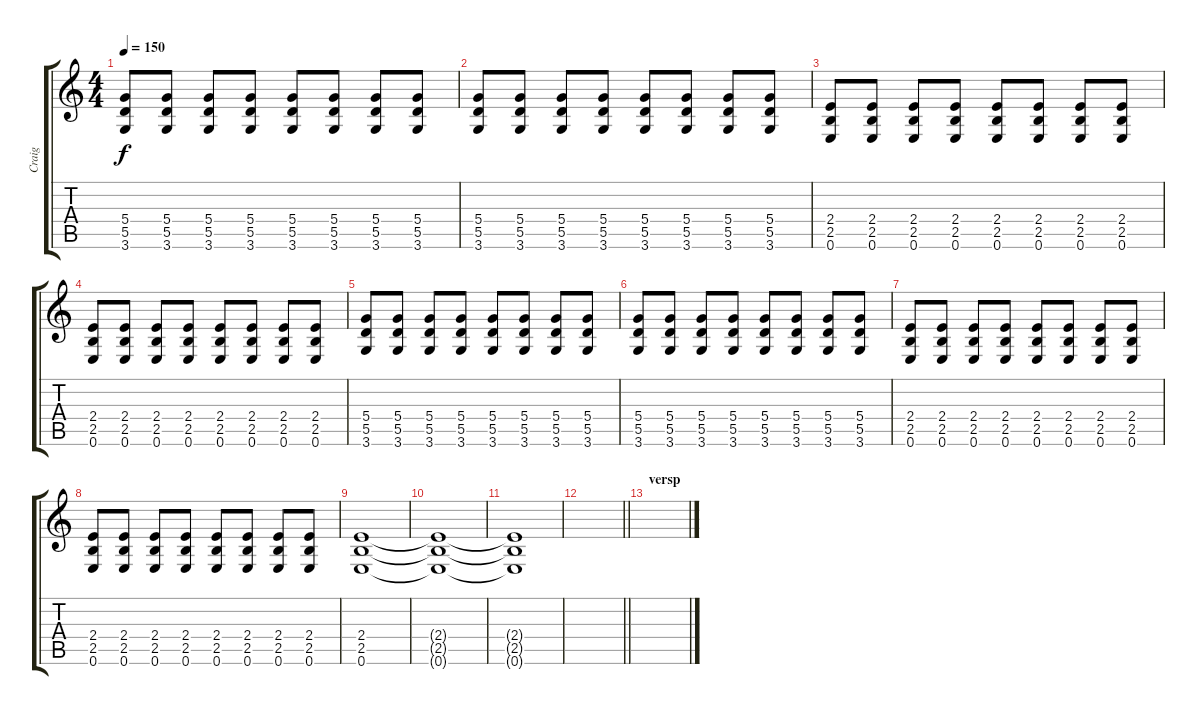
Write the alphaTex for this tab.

\track ("Craig" "Craig") {instrument distortionguitar}
\staff {score tabs}
\tuning (E4 B3 G3 D3 A2 E2) {hide}
\ts (4 4)
\tempo 150
\clef g2
\ks c
(5.4 5.5 3.6).8{dy f} (5.4 5.5 3.6).8 (5.4 5.5 3.6).8 (5.4 5.5 3.6).8 (5.4 5.5 3.6).8 (5.4 5.5 3.6).8 (5.4 5.5 3.6).8 (5.4 5.5 3.6).8 |
(5.4 5.5 3.6).8 (5.4 5.5 3.6).8 (5.4 5.5 3.6).8 (5.4 5.5 3.6).8 (5.4 5.5 3.6).8 (5.4 5.5 3.6).8 (5.4 5.5 3.6).8 (5.4 5.5 3.6).8 |
(2.4 2.5 0.6).8 (2.4 2.5 0.6).8 (2.4 2.5 0.6).8 (2.4 2.5 0.6).8 (2.4 2.5 0.6).8 (2.4 2.5 0.6).8 (2.4 2.5 0.6).8 (2.4 2.5 0.6).8 |
(2.4 2.5 0.6).8 (2.4 2.5 0.6).8 (2.4 2.5 0.6).8 (2.4 2.5 0.6).8 (2.4 2.5 0.6).8 (2.4 2.5 0.6).8 (2.4 2.5 0.6).8 (2.4 2.5 0.6).8 |
(5.4 5.5 3.6).8 (5.4 5.5 3.6).8 (5.4 5.5 3.6).8 (5.4 5.5 3.6).8 (5.4 5.5 3.6).8 (5.4 5.5 3.6).8 (5.4 5.5 3.6).8 (5.4 5.5 3.6).8 |
(5.4 5.5 3.6).8 (5.4 5.5 3.6).8 (5.4 5.5 3.6).8 (5.4 5.5 3.6).8 (5.4 5.5 3.6).8 (5.4 5.5 3.6).8 (5.4 5.5 3.6).8 (5.4 5.5 3.6).8 |
(2.4 2.5 0.6).8 (2.4 2.5 0.6).8 (2.4 2.5 0.6).8 (2.4 2.5 0.6).8 (2.4 2.5 0.6).8 (2.4 2.5 0.6).8 (2.4 2.5 0.6).8 (2.4 2.5 0.6).8 |
(2.4 2.5 0.6).8 (2.4 2.5 0.6).8 (2.4 2.5 0.6).8 (2.4 2.5 0.6).8 (2.4 2.5 0.6).8 (2.4 2.5 0.6).8 (2.4 2.5 0.6).8 (2.4 2.5 0.6).8 |
(2.4 2.5 0.6).1 |
(2.4{t} 2.5{t} 0.6{t}).1 |
(2.4{t} 2.5{t} 0.6{t}).1 |
\barLineRight lightlight
|
\section ("" "versp")
